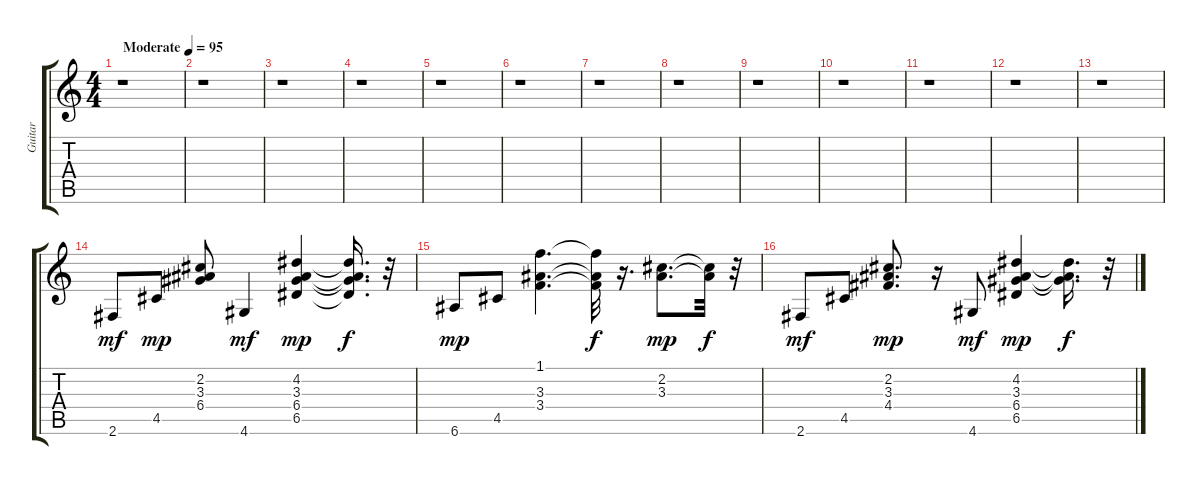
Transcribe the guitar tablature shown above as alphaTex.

\track ("Guitar" "Guitar") {instrument acousticguitarsteel}
\staff {score tabs}
\tuning (E4 B3 G3 D3 A2 E2) {hide}
\ts (4 4)
\tempo (95 "Moderate")
\clef g2
\ks c
r.1{dy mf instrument acousticguitarsteel} |
r.1 |
r.1 |
r.1 |
r.1 |
r.1 |
r.1 |
r.1 |
r.1 |
r.1 |
r.1 |
r.1 |
r.1 |
2.6.8 4.5.8{dy mp} (2.2 3.3 6.4).8 4.6.4{dy mf} (4.2 3.3 6.4 6.5).4{dy mp} (4.2{t} 3.3{t} 6.4{t} 6.5{t}).16{d dy f} r.32 |
6.6.8{dy mp} 4.5.8 (1.1 3.3 3.4).4{d} (1.1{t} 3.3{t} 3.4{t}).32{dy f} r.16{d} (2.2 3.3).8{d dy mp} (2.2{t} 3.3{t}).32{dy f} r.32 |
2.6.8{dy mf} 4.5.8 (2.2 3.3 4.4).8{d dy mp} r.16 4.6.8{dy mf} (4.2 3.3 6.4 6.5).4{dy mp} (4.2{t} 3.3{t} 6.4{t}).16{d dy f} r.32
